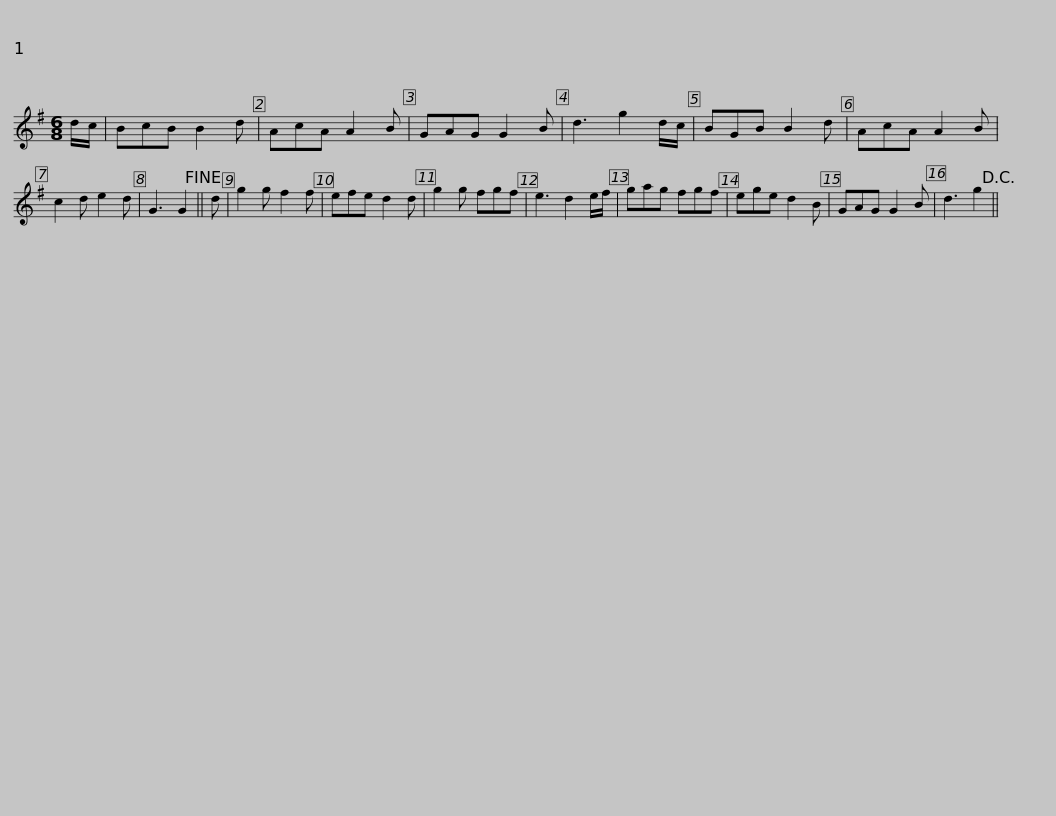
X:1
L:1/8
M:6/8
I:linebreak $
K:G
V:1 treble
V:1
 d/c/ | BcB B2 d | AcA A2 B | GAG G2 B | d3 g2 d/c/ | %5
 BGB B2 d | AcA A2 B | c2 d e2 d | G3 G2!fine! || d |$ %10
 g2 g f2 f | efe d2 d | g2 g fgf | e3 d2 e/f/ | gag fgf | %15
 ege d2 B | GAG G2 B | d3 g2!D.C.! || %18
